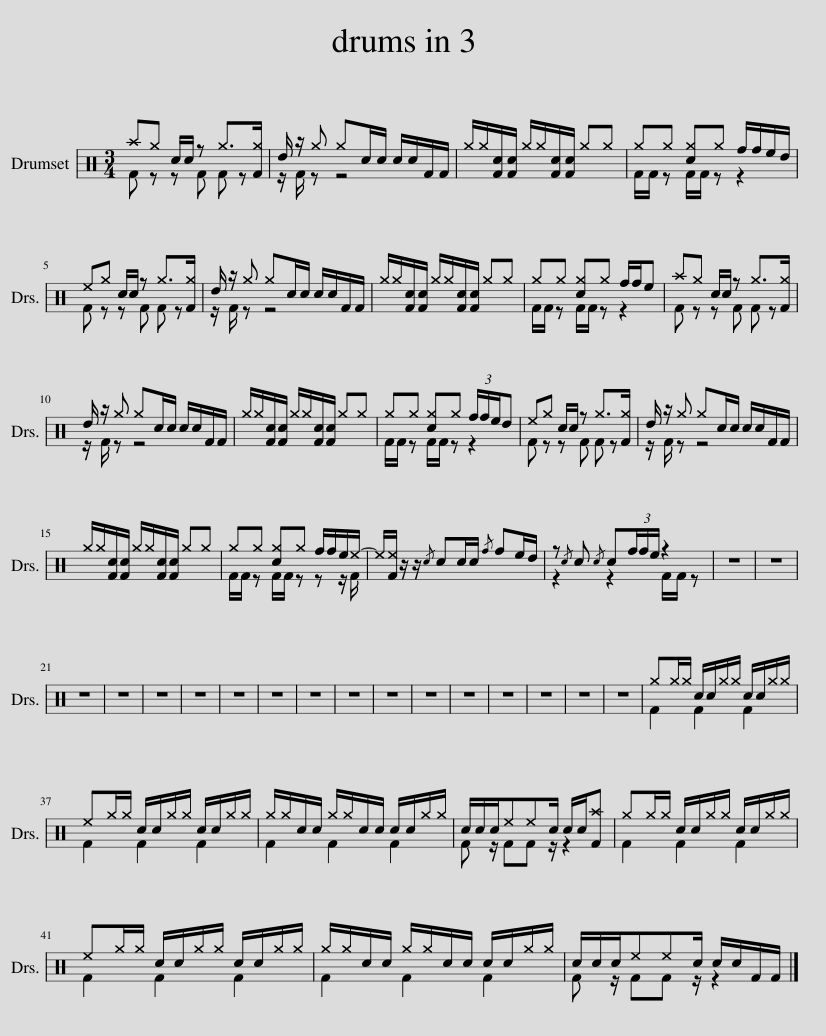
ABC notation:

X:1
%%score [ ] [ ] ( 1 2 )
L:1/8
M:3/4
I:linebreak $
K:C
V:1 perc
K:none
V:2 perc
K:none
V:1
 ^a^g c/c/ z ^g>[F^g] | d/ z/ ^g ^gc/c/ c/c/F/F/ | ^g/^g/[Fc]/[Fc]/ ^g/^g/[Fc]/[Fc]/ ^g^g | ^g^g [c^g]^g f/f/e/d/ |$ ^e^g c/c/ z ^g>[F^g] | %5
 d/ z/ ^g ^gc/c/ c/c/F/F/ | ^g/^g/[Fc]/[Fc]/ ^g/^g/[Fc]/[Fc]/ ^g^g | ^g^g [c^g]^g f/f/e | ^a^g c/c/ z ^g>[F^g] |$ d/ z/ ^g ^gc/c/ c/c/F/F/ | %10
 ^g/^g/[Fc]/[Fc]/ ^g/^g/[Fc]/[Fc]/ ^g^g | ^g^g [c^g]^g (3f/f/e/d | ^e^g c/c/ z ^g>[F^g] | d/ z/ ^g ^gc/c/ c/c/F/F/ |$ ^g/^g/[Fc]/[Fc]/ ^g/^g/[Fc]/[Fc]/ ^g^g | %15
 ^g^g [c^g]^g f/f/e/^e/- | ^e/[F^e]/ z/ z/{/c} cc/c/{/f} fe/d/ | z{/c} c{/c} c(3f/f/e/ z2 | z6 | z6 |$ %20
 z6 | z6 | z6 | z6 | z6 | %25
 z6 | z6 | z6 | z6 | z6 | %30
 z6 | z6 | z6 | z6 | z6 | %35
 ^g^g/^g/ c/c/^g/^g/ c/c/^g/^g/ |$ ^e^g/^g/ c/c/^g/^g/ c/c/^g/^g/ | ^g/^g/c/c/ ^g/^g/c/c/ c/c/^g/^g/ | c/c/c/^e^ec/ c/c/[F^a] | ^g^g/^g/ c/c/^g/^g/ c/c/^g/^g/ |$ %40
 ^e^g/^g/ c/c/^g/^g/ c/c/^g/^g/ | ^g/^g/c/c/ ^g/^g/c/c/ c/c/^g/^g/ | c/c/c/^e^ec/ c/c/F/F/ |] %43
V:2
 F z z F F z | z/ F/ z z4 | x6 | F/F/ z F/F/ z z2 |$ F z z F F z | %5
 z/ F/ z z4 | x6 | F/F/ z F/F/ z z2 | F z z F F z |$ z/ F/ z z4 | %10
 x6 | F/F/ z F/F/ z z2 | F z z F F z | z/ F/ z z4 |$ x6 | %15
 F/F/ z F/F/ z z z/ F/ | x6 | z2 z2 F/F/ z | x6 | x6 |$ %20
 x6 | x6 | x6 | x6 | x6 | %25
 x6 | x6 | x6 | x6 | x6 | %30
 x6 | x6 | x6 | x6 | x6 | %35
 F2 F2 F2 |$ F2 F2 F2 | F2 F2 F2 | F z/ FF z/ z2 | F2 F2 F2 |$ %40
 F2 F2 F2 | F2 F2 F2 | F z/ FF z/ z2 |] %43
